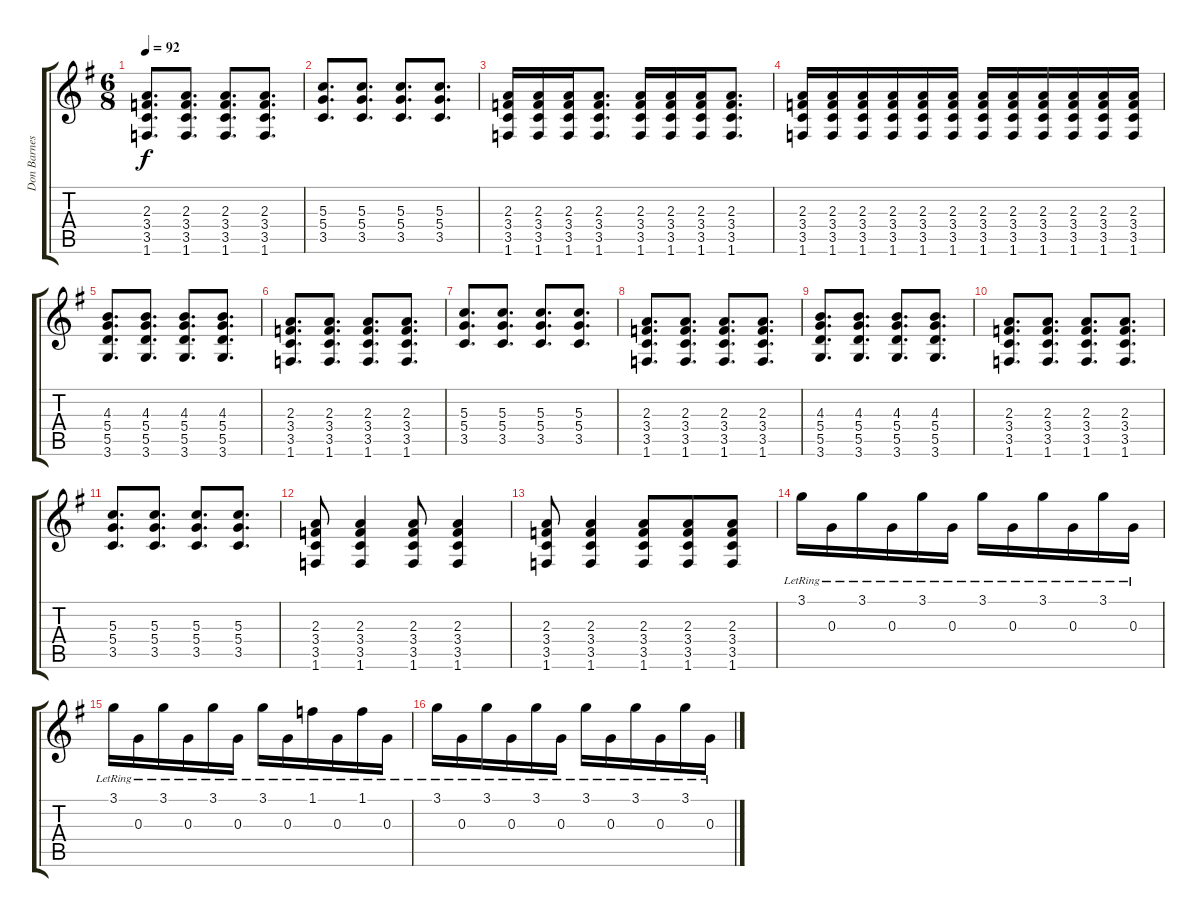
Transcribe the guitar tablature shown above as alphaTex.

\track ("Don Barnes Guitar" "Don Barnes") {instrument overdrivenguitar}
\staff {score tabs}
\tuning (E4 B3 G3 D3 A2 E2) {hide}
\ts (6 8)
\tempo 92
\clef g2
\ks g
(2.3 3.4 3.5 1.6).8{d dy f} (2.3 3.4 3.5 1.6).8{d} (2.3 3.4 3.5 1.6).8{d} (2.3 3.4 3.5 1.6).8{d} |
(5.3 5.4 3.5).8{d} (5.3 5.4 3.5).8{d} (5.3 5.4 3.5).8{d} (5.3 5.4 3.5).8{d} |
(2.3 3.4 3.5 1.6).16 (2.3 3.4 3.5 1.6).16 (2.3 3.4 3.5 1.6).16 (2.3 3.4 3.5 1.6).8{d} (2.3 3.4 3.5 1.6).16 (2.3 3.4 3.5 1.6).16 (2.3 3.4 3.5 1.6).16 (2.3 3.4 3.5 1.6).8{d} |
(2.3 3.4 3.5 1.6).16 (2.3 3.4 3.5 1.6).16 (2.3 3.4 3.5 1.6).16 (2.3 3.4 3.5 1.6).16 (2.3 3.4 3.5 1.6).16 (2.3 3.4 3.5 1.6).16 (2.3 3.4 3.5 1.6).16 (2.3 3.4 3.5 1.6).16 (2.3 3.4 3.5 1.6).16 (2.3 3.4 3.5 1.6).16 (2.3 3.4 3.5 1.6).16 (2.3 3.4 3.5 1.6).16 |
(4.3 5.4 5.5 3.6).8{d} (4.3 5.4 5.5 3.6).8{d} (4.3 5.4 5.5 3.6).8{d} (4.3 5.4 5.5 3.6).8{d} |
(2.3 3.4 3.5 1.6).8{d} (2.3 3.4 3.5 1.6).8{d} (2.3 3.4 3.5 1.6).8{d} (2.3 3.4 3.5 1.6).8{d} |
(5.3 5.4 3.5).8{d} (5.3 5.4 3.5).8{d} (5.3 5.4 3.5).8{d} (5.3 5.4 3.5).8{d} |
(2.3 3.4 3.5 1.6).8{d} (2.3 3.4 3.5 1.6).8{d} (2.3 3.4 3.5 1.6).8{d} (2.3 3.4 3.5 1.6).8{d} |
(4.3 5.4 5.5 3.6).8{d} (4.3 5.4 5.5 3.6).8{d} (4.3 5.4 5.5 3.6).8{d} (4.3 5.4 5.5 3.6).8{d} |
(2.3 3.4 3.5 1.6).8{d} (2.3 3.4 3.5 1.6).8{d} (2.3 3.4 3.5 1.6).8{d} (2.3 3.4 3.5 1.6).8{d} |
(5.3 5.4 3.5).8{d} (5.3 5.4 3.5).8{d} (5.3 5.4 3.5).8{d} (5.3 5.4 3.5).8{d} |
(2.3 3.4 3.5 1.6).8 (2.3 3.4 3.5 1.6).4 (2.3 3.4 3.5 1.6).8 (2.3 3.4 3.5 1.6).4 |
(2.3 3.4 3.5 1.6).8 (2.3 3.4 3.5 1.6).4 (2.3 3.4 3.5 1.6).8 (2.3 3.4 3.5 1.6).8 (2.3 3.4 3.5 1.6).8 |
3.1{lr}.16 0.3{lr}.16 3.1{lr}.16 0.3{lr}.16 3.1{lr}.16 0.3{lr}.16 3.1{lr}.16 0.3{lr}.16 3.1{lr}.16 0.3{lr}.16 3.1{lr}.16 0.3{lr}.16 |
3.1{lr}.16 0.3{lr}.16 3.1{lr}.16 0.3{lr}.16 3.1{lr}.16 0.3{lr}.16 3.1{lr}.16 0.3{lr}.16 1.1{lr}.16 0.3{lr}.16 1.1{lr}.16 0.3{lr}.16 |
3.1{lr}.16 0.3{lr}.16 3.1{lr}.16 0.3{lr}.16 3.1{lr}.16 0.3{lr}.16 3.1{lr}.16 0.3{lr}.16 3.1{lr}.16 0.3{lr}.16 3.1{lr}.16 0.3{lr}.16
